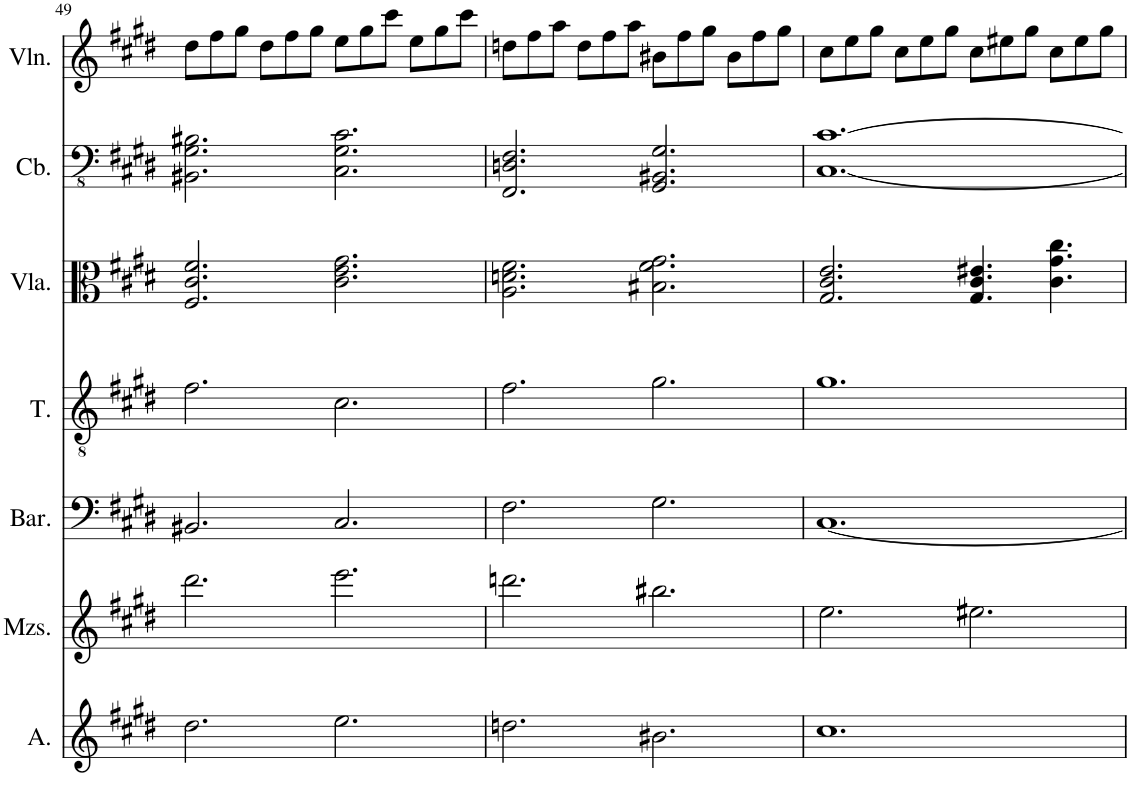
**kern	**kern	**kern	**kern	**kern	**kern	**kern
*part7	*part6	*part5	*part4	*part3	*part2	*part1
*staff7	*staff6	*staff5	*staff4	*staff3	*staff2	*staff1
*I"Alto	*I"Mezzo-soprano	*I"Baritone	*I"Tenor	*I"Viola	*I"Contrabass	*I"Violin
*I'A.	*I'Mzs.	*I'Bar.	*I'T.	*I'Vla.	*I'Cb.	*I'Vln.
!!LO:PB:g=z
*clefG2	*clefG2	*clefF4	*clefGv2	*clefC3	*clefFv4	*clefG2
*	*	*	*	*	*Trd7c12	*
*k[f#c#g#d#]	*k[f#c#g#d#]	*k[f#c#g#d#]	*k[f#c#g#d#]	*k[f#c#g#d#]	*k[f#c#g#d#]	*k[f#c#g#d#]
*M12/8	*M12/8	*M12/8	*M12/8	*M12/8	*M12/8	*M12/8
=49	=49	=49	=49	=49	=49	=49
2.dd#\	2.ddd#\	2.BB#X/	2.f#\	2.F#/ 2.c#/ 2.f#/	2.BBB#X\ 2.GG#\ 2.BB#X\	8dd#\L
.	.	.	.	.	.	8ff#\
.	.	.	.	.	.	8gg#\J
.	.	.	.	.	.	8dd#\L
.	.	.	.	.	.	8ff#\
.	.	.	.	.	.	8gg#\J
2.ee\	2.eee\	2.C#/	2.c#\	2.c#\ 2.e\ 2.g#\	2.CC#\ 2.GG#\ 2.C#\	8ee\L
.	.	.	.	.	.	8gg#\
.	.	.	.	.	.	8ccc#\J
.	.	.	.	.	.	8ee\L
.	.	.	.	.	.	8gg#\
.	.	.	.	.	.	8ccc#\J
=50	=50	=50	=50	=50	=50	=50
2.ddn\	2.dddn\	2.F#\	2.f#\	2.A\ 2.dn\ 2.f#\	2.FFF#/ 2.DDn/ 2.FF#/	8ddn\L
.	.	.	.	.	.	8ff#\
.	.	.	.	.	.	8aa\J
.	.	.	.	.	.	8dd\L
.	.	.	.	.	.	8ff#\
.	.	.	.	.	.	8aa\J
2.b#X\	2.bb#X\	2.G#\	2.g#\	2.B#X\ 2.f#\ 2.g#\	2.GGG#/ 2.BBB#X/ 2.GG#/	8b#X\L
.	.	.	.	.	.	8ff#\
.	.	.	.	.	.	8gg#\J
.	.	.	.	.	.	8b#\L
.	.	.	.	.	.	8ff#\
.	.	.	.	.	.	8gg#\J
=51	=51	=51	=51	=51	=51	=51
1.cc#	2.ee\	[1.C#	1.g#	2.G#/ 2.c#/ 2.e/	[1.CC# [1.C#	8cc#\L
.	.	.	.	.	.	8ee\
.	.	.	.	.	.	8gg#\J
.	.	.	.	.	.	8cc#\L
.	.	.	.	.	.	8ee\
.	.	.	.	.	.	8gg#\J
.	2.ee#X\	.	.	4.G#/ 4.c#/ 4.e#X/	.	8cc#\L
.	.	.	.	.	.	8ee#X\
.	.	.	.	.	.	8gg#\J
.	.	.	.	4.c#\ 4.g#\ 4.cc#\	.	8cc#\L
.	.	.	.	.	.	8ee#\
.	.	.	.	.	.	8gg#\J
=	=	=	=	=	=	=
*-	*-	*-	*-	*-	*-	*-
